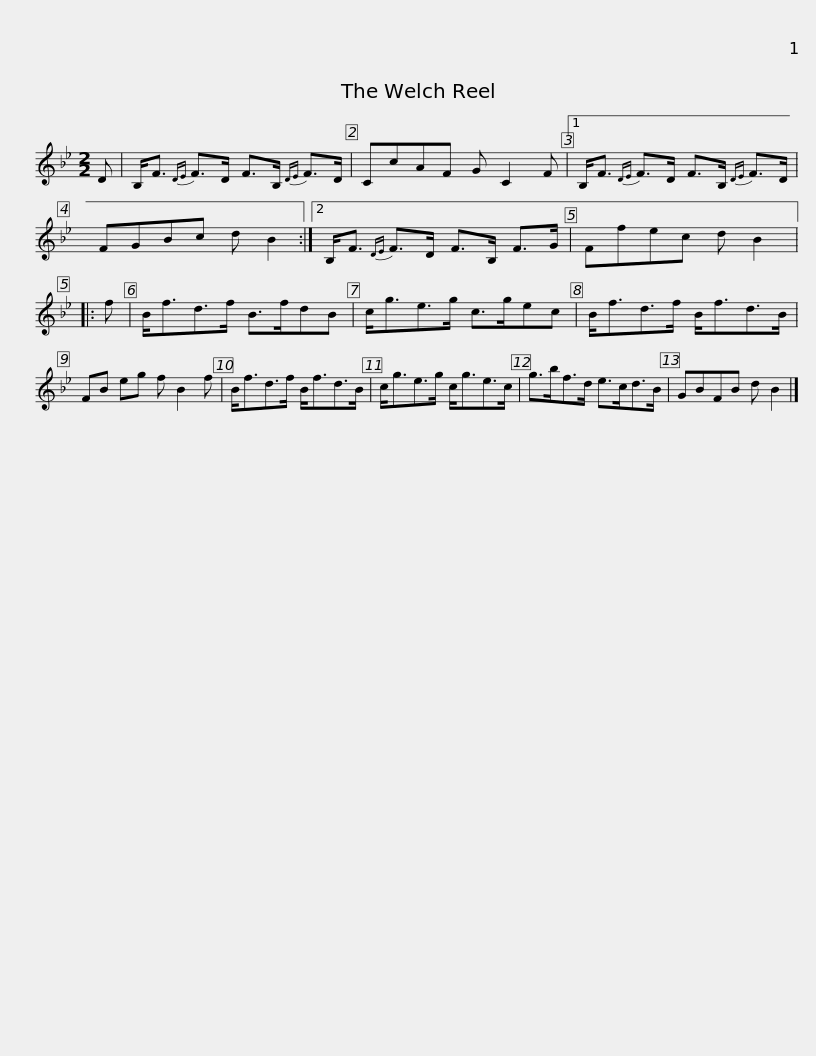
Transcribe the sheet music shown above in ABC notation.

X:1
L:1/8
M:2/2
I:linebreak $
K:Bb
V:1 treble
V:1
 D | B,<F{DE} F>D F>B,{DE} F>D | CcAF G C2 F |1 B,<F{DE} F>D F>B,{DE} F>D | FGBc d B2 :|2$ %5
 B,<F{DE} F>D F>B, F>G | Ffec d B2 |: f | B<fd>f B>fdB | c<ge>g c>gec |$ %10
 B<fd>f B<fd>B | FB eg f B2 f | B<fd>f B<fd>B | c<ge>g c<ge>c | g>bf>d e>cd>B |$ %15
 GBFB d B2 |] %16
